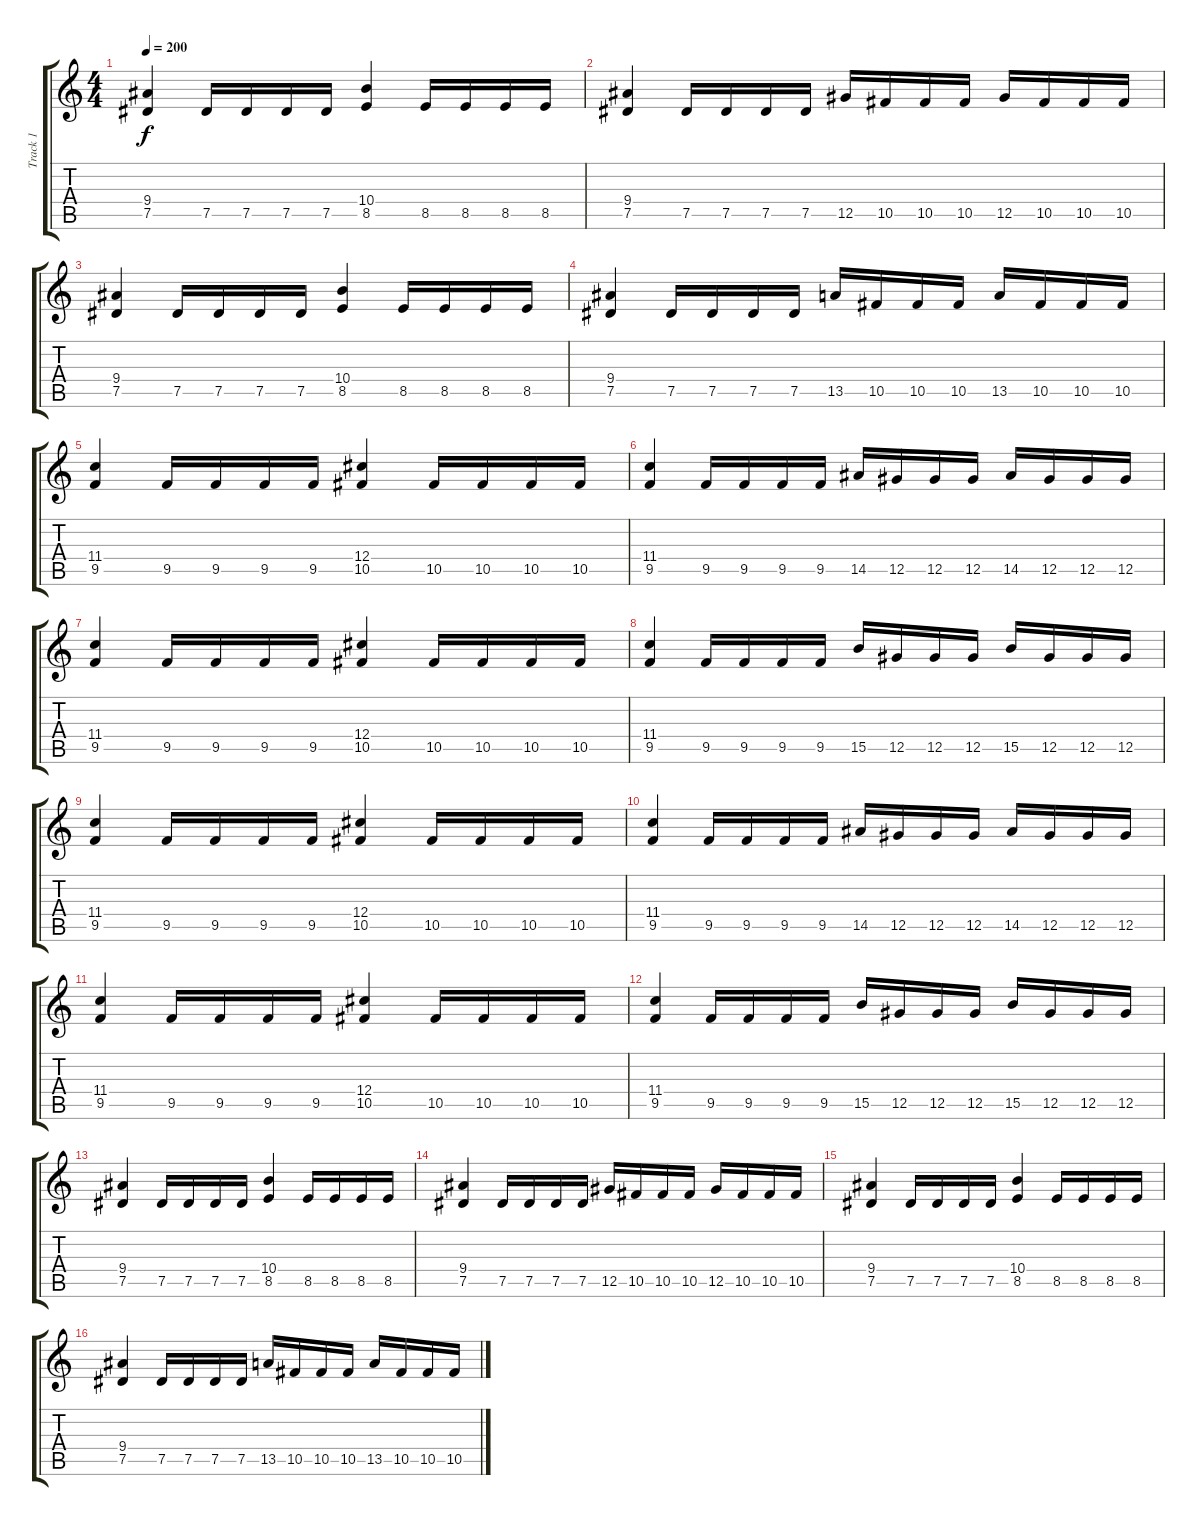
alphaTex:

\track ("Track 1" "Track 1") {instrument distortionguitar}
\staff {score tabs}
\tuning (Eb4 Bb3 Gb3 Db3 Ab2 Eb2) {hide}
\ts (4 4)
\tempo 200
\clef g2
\ks c
(9.4 7.5).4{dy f} 7.5.16 7.5.16 7.5.16 7.5.16 (10.4 8.5).4 8.5.16 8.5.16 8.5.16 8.5.16 |
(9.4 7.5).4 7.5.16 7.5.16 7.5.16 7.5.16 12.5.16 10.5.16 10.5.16 10.5.16 12.5.16 10.5.16 10.5.16 10.5.16 |
(9.4 7.5).4 7.5.16 7.5.16 7.5.16 7.5.16 (10.4 8.5).4 8.5.16 8.5.16 8.5.16 8.5.16 |
(9.4 7.5).4 7.5.16 7.5.16 7.5.16 7.5.16 13.5.16 10.5.16 10.5.16 10.5.16 13.5.16 10.5.16 10.5.16 10.5.16 |
(11.4 9.5).4 9.5.16 9.5.16 9.5.16 9.5.16 (12.4 10.5).4 10.5.16 10.5.16 10.5.16 10.5.16 |
(11.4 9.5).4 9.5.16 9.5.16 9.5.16 9.5.16 14.5.16 12.5.16 12.5.16 12.5.16 14.5.16 12.5.16 12.5.16 12.5.16 |
(11.4 9.5).4 9.5.16 9.5.16 9.5.16 9.5.16 (12.4 10.5).4 10.5.16 10.5.16 10.5.16 10.5.16 |
(11.4 9.5).4 9.5.16 9.5.16 9.5.16 9.5.16 15.5.16 12.5.16 12.5.16 12.5.16 15.5.16 12.5.16 12.5.16 12.5.16 |
(11.4 9.5).4 9.5.16 9.5.16 9.5.16 9.5.16 (12.4 10.5).4 10.5.16 10.5.16 10.5.16 10.5.16 |
(11.4 9.5).4 9.5.16 9.5.16 9.5.16 9.5.16 14.5.16 12.5.16 12.5.16 12.5.16 14.5.16 12.5.16 12.5.16 12.5.16 |
(11.4 9.5).4 9.5.16 9.5.16 9.5.16 9.5.16 (12.4 10.5).4 10.5.16 10.5.16 10.5.16 10.5.16 |
(11.4 9.5).4 9.5.16 9.5.16 9.5.16 9.5.16 15.5.16 12.5.16 12.5.16 12.5.16 15.5.16 12.5.16 12.5.16 12.5.16 |
(9.4 7.5).4 7.5.16 7.5.16 7.5.16 7.5.16 (10.4 8.5).4 8.5.16 8.5.16 8.5.16 8.5.16 |
(9.4 7.5).4 7.5.16 7.5.16 7.5.16 7.5.16 12.5.16 10.5.16 10.5.16 10.5.16 12.5.16 10.5.16 10.5.16 10.5.16 |
(9.4 7.5).4 7.5.16 7.5.16 7.5.16 7.5.16 (10.4 8.5).4 8.5.16 8.5.16 8.5.16 8.5.16 |
(9.4 7.5).4 7.5.16 7.5.16 7.5.16 7.5.16 13.5.16 10.5.16 10.5.16 10.5.16 13.5.16 10.5.16 10.5.16 10.5.16
